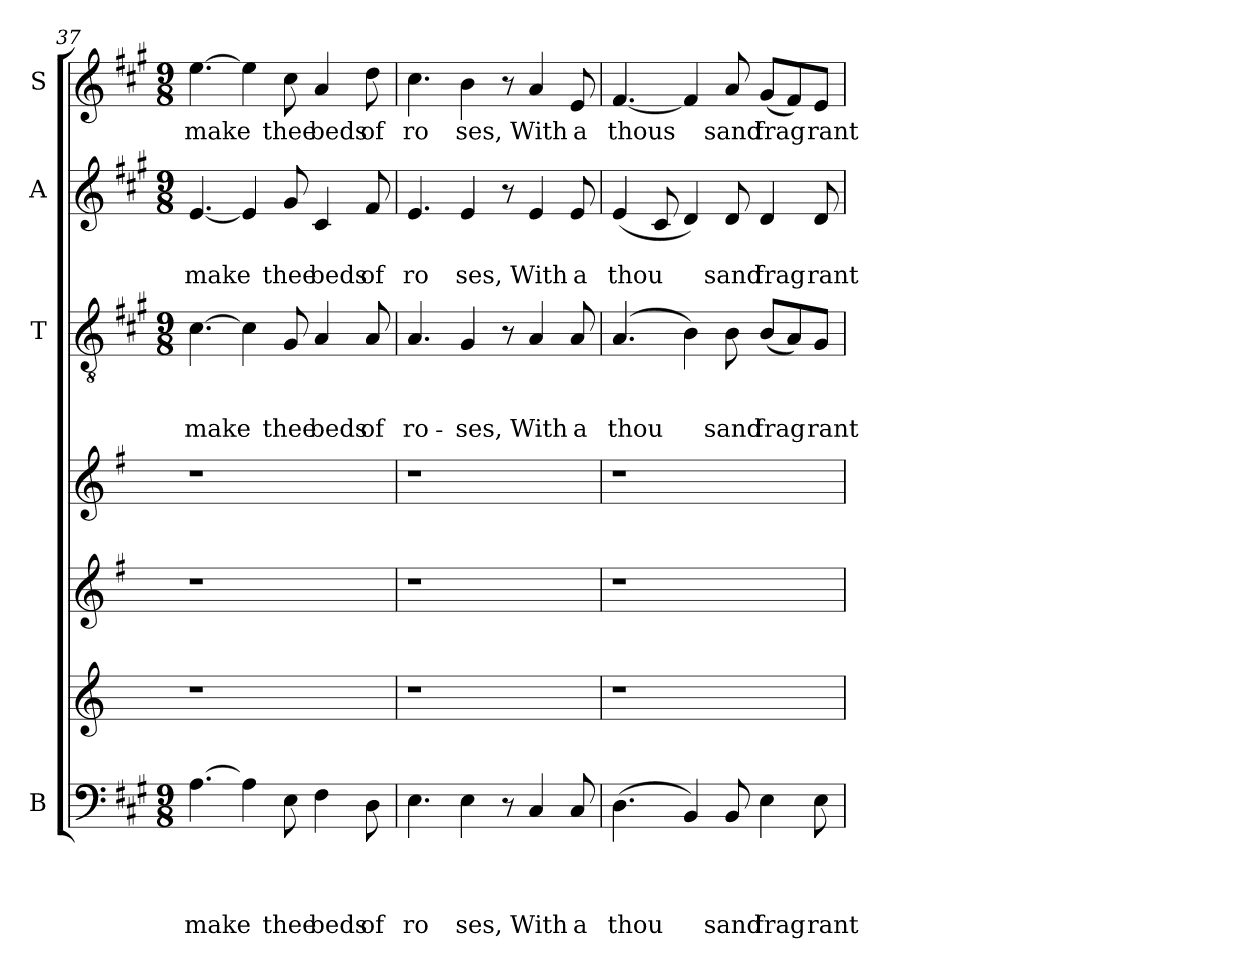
**kern	**text	**text	**text	**text	**kern	**kern	**kern	**kern	**text	**text	**text	**kern	**text	**text	**kern	**text
*part7	*part7	*part7	*part7	*part7	*part6	*part5	*part4	*part3	*part3	*part3	*part3	*part2	*part2	*part2	*part1	*part1
*staff7	*staff7	*staff7	*staff7	*staff7	*staff6	*staff5	*staff4	*staff3	*staff3	*staff3	*staff3	*staff2	*staff2	*staff2	*staff1	*staff1
*I"B	*	*	*	*	*	*	*	*I"T	*	*	*	*I"A	*	*	*I"S	*
*clefF4	*	*	*	*	*clefG2	*clefG2	*clefG2	*clefGv2	*	*	*	*clefG2	*	*	*clefG2	*
*ITrd-2c-3	*	*	*	*	*	*ITrd-3c-5	*ITrd-3c-5	*ITrd-2c-3	*	*	*	*ITrd-2c-3	*	*	*ITrd-2c-3	*
*k[]	*	*	*	*	*k[]	*k[]	*k[]	*k[]	*	*	*	*k[]	*	*	*k[]	*
*C:	*	*	*	*	*C:	*C:	*C:	*C:	*	*	*	*C:	*	*	*C:	*
*M9/8	*	*	*	*	*	*	*	*M9/8	*	*	*	*M9/8	*	*	*M9/8	*
=37	=37	=37	=37	=37	=37	=37	=37	=37	=37	=37	=37	=37	=37	=37	=37	=37
!	!	!	!	!LO:LY:b	!	!	!	!	!	!	!LO:LY:b	!	!	!LO:LY:b	!	!LO:LY:b
[>4.c\	.	.	.	make	1r	1r	1r	[>4.e\	.	.	make	[<4.g/	.	make	[>4.gg\	make
4c\]	.	.	.	.	.	.	.	4e\]	.	.	.	4g/]	.	.	4gg\]	.
!	!	!	!	!LO:LY:b	!	!	!	!	!	!	!LO:LY:b	!	!	!LO:LY:b	!	!LO:LY:b
8G\	.	.	.	thee	.	.	.	8B/	.	.	thee	8b/	.	thee	8ee\	thee
!	!	!	!	!LO:LY:b	!	!	!	!	!	!	!LO:LY:b	!	!	!LO:LY:b	!	!LO:LY:b
4A\	.	.	.	beds	.	.	.	4c/	.	.	beds	4e/	.	beds	4cc/	beds
!	!	!	!	!LO:LY:b	!	!	!	!	!	!	!LO:LY:b	!	!	!LO:LY:b	!	!LO:LY:b
8F\	.	.	.	of	8ryy	8ryy	8ryy	8c/	.	.	of	8a/	.	of	8ff\	of
=38	=38	=38	=38	=38	=38	=38	=38	=38	=38	=38	=38	=38	=38	=38	=38	=38
!	!	!	!	!LO:LY:b	!	!	!	!	!	!	!LO:LY:b	!	!	!LO:LY:b	!	!LO:LY:b
4.G\	.	.	.	ro	1r	1r	1r	4.c/	.	.	ro-	4.g/	.	ro	4.ee\	ro
!	!	!	!	!LO:LY:b	!	!	!	!	!	!	!LO:LY:b	!	!	!LO:LY:b	!	!LO:LY:b
4G\	.	.	.	ses,	.	.	.	4B/	.	.	-ses,	4g/	.	ses,	4dd\	ses,
8r	.	.	.	.	.	.	.	8r	.	.	.	8r	.	.	8r	.
!	!	!	!	!LO:LY:b	!	!	!	!	!	!	!LO:LY:b	!	!	!LO:LY:b	!	!LO:LY:b
4E/	.	.	.	With	.	.	.	4c/	.	.	With	4g/	.	With	4cc/	With
!	!	!	!	!LO:LY:b	!	!	!	!	!	!	!LO:LY:b	!	!	!LO:LY:b	!	!LO:LY:b
8E/	.	.	.	a	8ryy	8ryy	8ryy	8c/	.	.	a	8g/	.	a	8g/	a
!!LO:LB:g=z
=39	=39	=39	=39	=39	=39	=39	=39	=39	=39	=39	=39	=39	=39	=39	=39	=39
!	!	!	!	!LO:LY:b	!	!	!	!	!	!	!LO:LY:b	!	!	!LO:LY:b	!	!LO:LY:b
(>4.F\	.	.	.	thou	1r	1r	1r	(4.c/	.	.	thou	(<4g/	.	thou	[<4.a/	thous
.	.	.	.	.	.	.	.	.	.	.	.	8e/	.	.	.	.
4D/)	.	.	.	.	.	.	.	4d\)	.	.	.	4f/)	.	.	4a/]	.
!	!	!	!	!LO:LY:b	!	!	!	!	!	!	!LO:LY:b	!	!	!LO:LY:b	!	!LO:LY:b
8D/	.	.	.	sand	.	.	.	8d\	.	.	sand	8f/	.	sand	8cc/	sand
!	!	!	!	!LO:LY:b	!	!	!	!	!	!	!LO:LY:b	!	!	!LO:LY:b	!	!LO:LY:b
4G\	.	.	.	frag	.	.	.	(<8d/L	.	.	frag	4f/	.	frag	(<8b/L	frag
.	.	.	.	.	.	.	.	8c/)	.	.	.	.	.	.	8a/)	.
!	!	!	!	!LO:LY:b	!	!	!	!	!	!	!LO:LY:b	!	!	!LO:LY:b	!	!LO:LY:b
8G\	.	.	.	rant	8ryy	8ryy	8ryy	8B/J	.	.	rant	8f/	.	rant	8g/J	rant
=	=	=	=	=	=	=	=	=	=	=	=	=	=	=	=	=
*-	*-	*-	*-	*-	*-	*-	*-	*-	*-	*-	*-	*-	*-	*-	*-	*-
